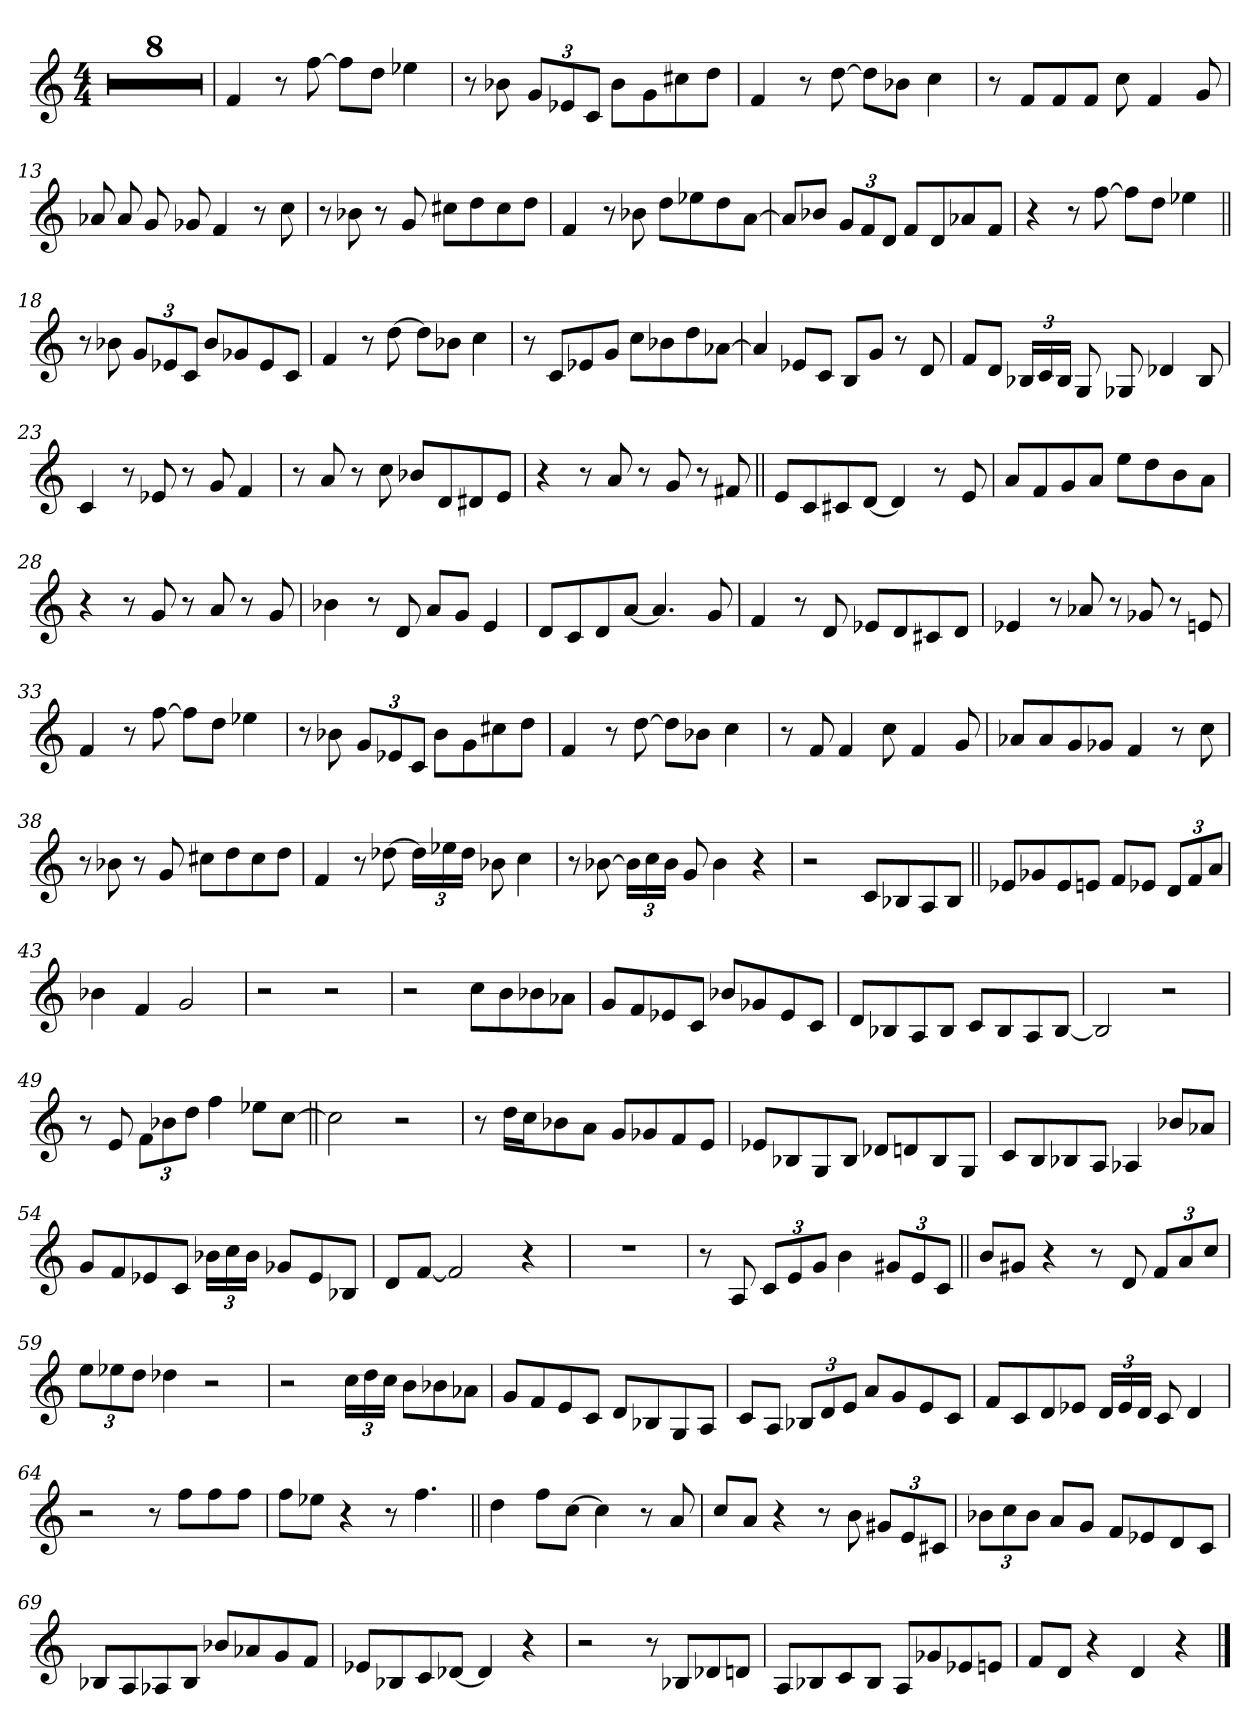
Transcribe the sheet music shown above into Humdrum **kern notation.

**kern
*part1
*staff1
*clefG2
*k[]
*M4/4
=1
1r
=2
1r
=3
1r
=4
1r
=5
1r
=6
1r
=7
1r
=8
1r
=9
4f/
8r
[8ff\
8ff\L]
8dd\J
4ee-X\
=10
8r
8b-X\
12g/L
12e-X/
12c/J
8b-\L
8g\
8cc#X\
8dd\J
=11
4f/
8r
[8dd\
8dd\L]
8b-X\J
4cc\
=12
8r
8f/L
8f/
8f/J
8cc\
4f/
8g/
=13
8a-X/
8a-/
8g/
8g-X/
4f/
8r
8cc\
=14
8r
8b-X\
8r
8g/
8cc#X\L
8dd\
8cc#\
8dd\J
=15
4f/
8r
8b-X\
8dd\L
8ee-X\
8dd\
[8a\J
=16
8a/L]
8b-X/J
12g/L
12f/
12d/J
8f/L
8d/
8a-X/
8f/J
=17
4r
8r
[8ff\
8ff\L]
8dd\J
4ee-X\
=18||
8r
8b-X\
12g/L
12e-X/
12c/J
8b-/L
8g-X/
8e-/
8c/J
=19
4f/
8r
[8dd\
8dd\L]
8b-X\J
4cc\
=20
8r
8c/L
8e-X/
8g/J
8cc\L
8b-X\
8dd\
[8a-X\J
=21
4a-/]
8e-X/L
8c/J
8B/L
8g/J
8r
8d/
=22
8f/L
8d/J
24B-X/LL
24c/
24B-/JJ
8G/
8G-X/
4d-X/
8B-/
=23
4c/
8r
8e-X/
8r
8g/
4f/
=24
8r
8a/
8r
8cc\
8b-X/L
8d/
8d#X/
8e/J
=25
4r
8r
8a/
8r
8g/
8r
8f#X/
=26||
8e/L
8c/
8c#X/
[8d/J
4d/]
8r
8e/
=27
8a/L
8f/
8g/
8a/J
8ee\L
8dd\
8b\
8a\J
=28
4r
8r
8g/
8r
8a/
8r
8g/
=29
4b-X\
8r
8d/
8a/L
8g/J
4e/
=30
8d/L
8c/
8d/
[8a/J
4.a/]
8g/
=31
4f/
8r
8d/
8e-X/L
8d/
8c#X/
8d/J
=32
4e-X/
8r
8a-X/
8r
8g-X/
8r
8en/
=33
4f/
8r
[8ff\
8ff\L]
8dd\J
4ee-X\
=34
8r
8b-X\
12g/L
12e-X/
12c/J
8b-\L
8g\
8cc#X\
8dd\J
=35
4f/
8r
[8dd\
8dd\L]
8b-X\J
4cc\
=36
8r
8f/
4f/
8cc\
4f/
8g/
=37
8a-X/L
8a-/
8g/
8g-X/J
4f/
8r
8cc\
=38
8r
8b-X\
8r
8g/
8cc#X\L
8dd\
8cc#\
8dd\J
=39
4f/
8r
[8dd-X\
24dd-\LL]
24ee-X\
24dd-\JJ
8b-X\
4cc\
=40
8r
[8b-X\
24b-\LL]
24cc\
24b-\JJ
8g/
4b-\
4r
=41
2r
8c/L
8B-X/
8A/
8B-/J
=42||
8e-X/L
8g-X/
8e-/
8en/J
8f/L
8e-X/J
12d/L
12f/
12a/J
=43
4b-X\
4f/
2g/
=44
2r
2r
=45
2r
8cc\L
8b\
8b-X\
8a-X\J
=46
8g/L
8f/
8e-X/
8c/J
8b-X/L
8g-X/
8e-/
8c/J
=47
8d/L
8B-X/
8A/
8B-/J
8c/L
8B-/
8A/
[8B-/J
=48
2B-/]
2r
=49
8r
8e/
12f\L
12b-X\
12dd\J
4ff\
8ee-X\L
[8cc\J
=50||
2cc\]
2r
=51
8r
16dd\LL
16cc\J
8b-X\
8a\J
8g/L
8g-X/
8f/
8e/J
=52
8e-X/L
8B-X/
8G/
8B-/J
8d-X/L
8dn/
8B-/
8G/J
=53
8c/L
8B/
8B-X/
8A/J
4A-X/
8b-X/L
8a-X/J
=54
8g/L
8f/
8e-X/
8c/J
24b-X\LL
24cc\
24b-\JJ
8g-X/L
8e-/
8B-X/J
=55
8d/L
[8f/J
2f/]
4r
=56
1r
=57
8r
8A/
12c/L
12e/
12g/J
4b\
12g#X/L
12e/
12c/J
=58||
8b/L
8g#X/J
4r
8r
8d/
12f/L
12a/
12cc/J
=59
12ee\L
12ee-X\
12dd\J
4dd-X\
2r
=60
2r
24cc\LL
24dd\
24cc\JJ
8b\L
8b-X\
8a-X\J
=61
8g/L
8f/
8e/
8c/J
8d/L
8B-X/
8G/
8A/J
=62
8c/L
8A/J
12B-X/L
12d/
12e/J
8a/L
8g/
8e/
8c/J
=63
8f/L
8c/
8d/
8e-X/J
24d/LL
24e-/
24d/JJ
8c/
4d/
=64
2r
8r
8ff\L
8ff\
8ff\J
=65
8ff\L
8ee-X\J
4r
8r
4.ff\
=66||
4dd\
8ff\L
[8cc\J
4cc\]
8r
8a/
=67
8cc/L
8a/J
4r
8r
8b\
12g#X/L
12e/
12c#X/J
=68
12b-X\L
12cc\
12b-\J
8a/L
8g/J
8f/L
8e-X/
8d/
8c/J
=69
8B-X/L
8A/
8A-X/
8B-/J
8b-X/L
8a-X/
8g/
8f/J
=70
8e-X/L
8B-X/
8c/
[8d-X/J
4d-/]
4r
=71
2r
8r
8B-X/L
8d-X/
8dn/J
=72
8A/L
8B-X/
8c/
8B-/J
8A/L
8g-X/
8e-X/
8en/J
=73
8f/L
8d/J
4r
4d/
4r
==
*-
